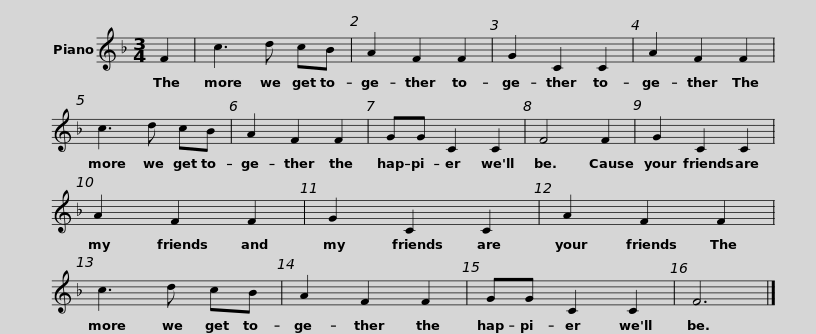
X:1
L:1/8
M:3/4
I:linebreak $
K:F
V:1 treble
V:1
 F2 | c3 d cB | A2 F2 F2 | G2 C2 C2 | A2 F2 F2 |$ %5
 c3 d cB | A2 F2 F2 | GG C2 C2 | F4 F2 |$ G2 C2 C2 | %10
 A2 F2 F2 | G2 C2 C2 |$ A2 F2 F2 | c3 d cB | A2 F2 F2 |$ %15
 GG C2 C2 | F6 |] %17
